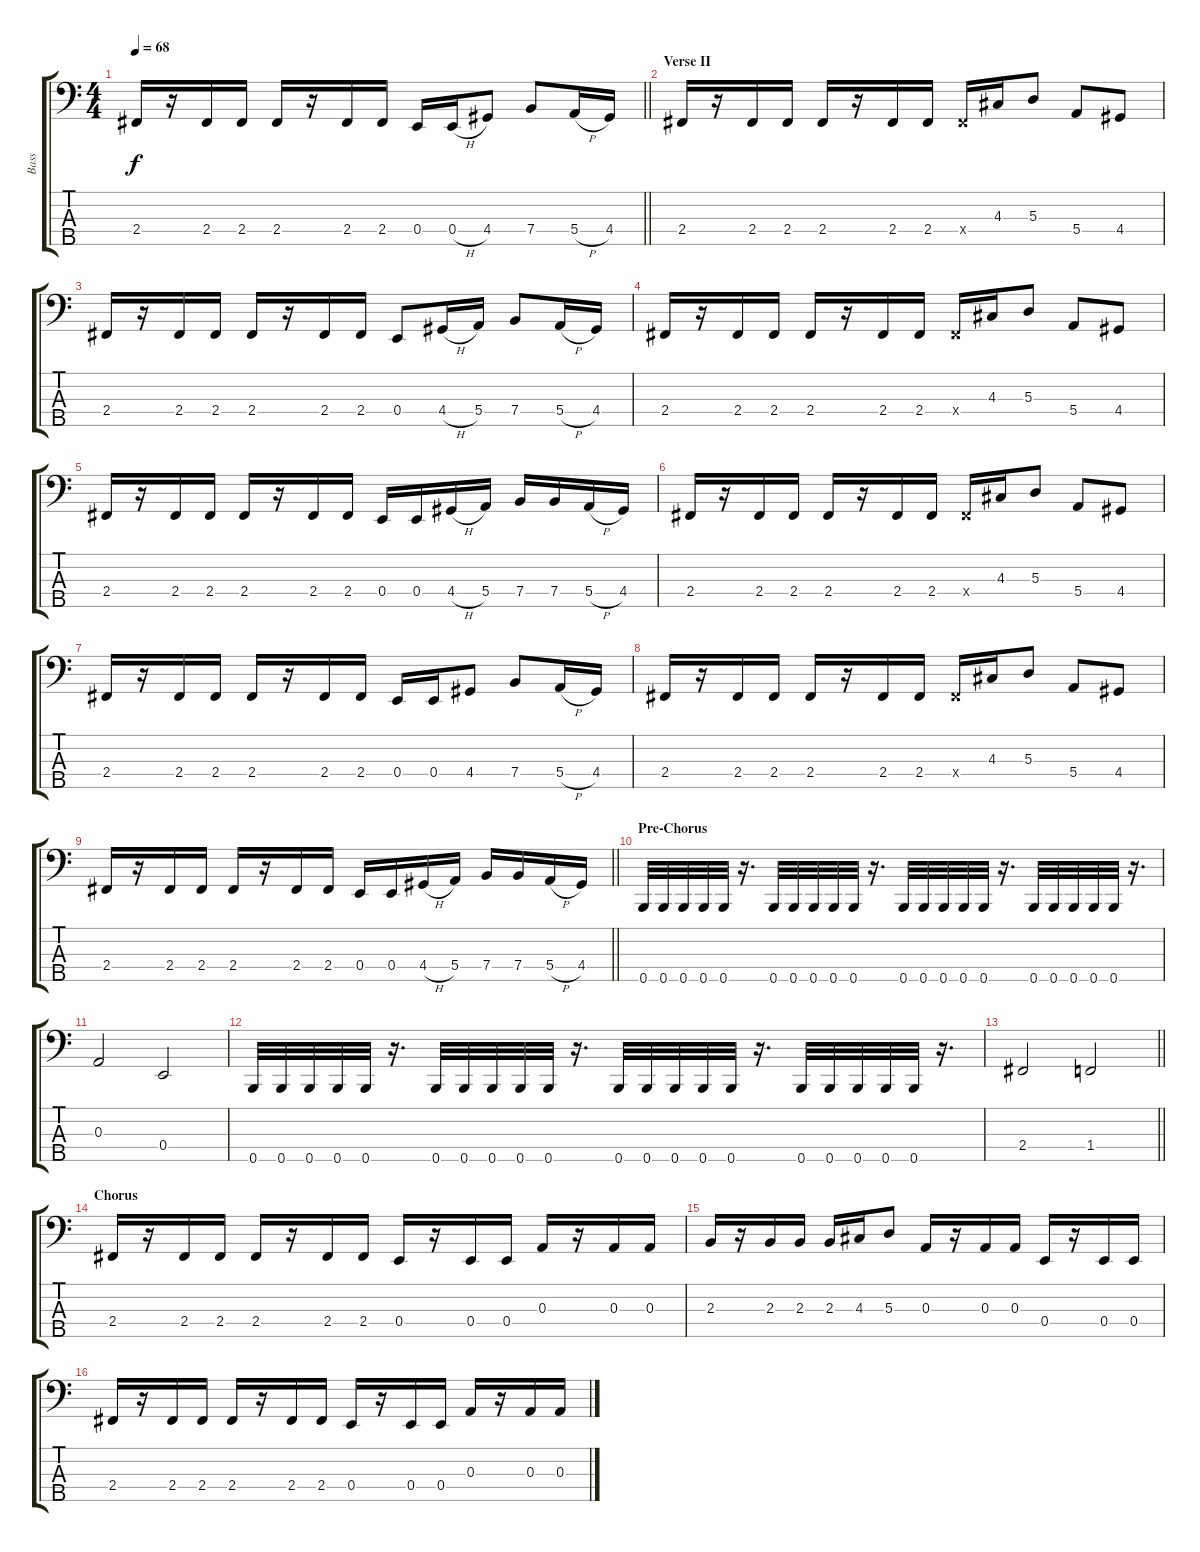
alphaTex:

\track ("Bass" "Bass") {instrument electricbassfinger}
\staff {score tabs}
\tuning (G2 D2 A1 E1 B0) {hide}
\ts (4 4)
\tempo 68
\clef f4
\barLineRight lightlight
\ks c
2.4.16{dy f} r.16 2.4.16 2.4.16 2.4.16 r.16 2.4.16 2.4.16 0.4.16 0.4{h}.16 4.4.8 7.4.8 5.4{h}.16 4.4.16 |
\section ("" "Verse II")
2.4.16 r.16 2.4.16 2.4.16 2.4.16 r.16 2.4.16 2.4.16 2.4{x}.16 4.3.16 5.3.8 5.4.8 4.4.8 |
2.4.16 r.16 2.4.16 2.4.16 2.4.16 r.16 2.4.16 2.4.16 0.4.8 4.4{h}.16 5.4.16 7.4.8 5.4{h}.16 4.4.16 |
2.4.16 r.16 2.4.16 2.4.16 2.4.16 r.16 2.4.16 2.4.16 2.4{x}.16 4.3.16 5.3.8 5.4.8 4.4.8 |
2.4.16 r.16 2.4.16 2.4.16 2.4.16 r.16 2.4.16 2.4.16 0.4.16 0.4.16 4.4{h}.16 5.4.16 7.4.16 7.4.16 5.4{h}.16 4.4.16 |
2.4.16 r.16 2.4.16 2.4.16 2.4.16 r.16 2.4.16 2.4.16 2.4{x}.16 4.3.16 5.3.8 5.4.8 4.4.8 |
2.4.16 r.16 2.4.16 2.4.16 2.4.16 r.16 2.4.16 2.4.16 0.4.16 0.4.16 4.4.8 7.4.8 5.4{h}.16 4.4.16 |
2.4.16 r.16 2.4.16 2.4.16 2.4.16 r.16 2.4.16 2.4.16 2.4{x}.16 4.3.16 5.3.8 5.4.8 4.4.8 |
\barLineRight lightlight
2.4.16 r.16 2.4.16 2.4.16 2.4.16 r.16 2.4.16 2.4.16 0.4.16 0.4.16 4.4{h}.16 5.4.16 7.4.16 7.4.16 5.4{h}.16 4.4.16 |
\section ("" "Pre-Chorus")
0.5.32 0.5.32 0.5.32 0.5.32 0.5.32 r.16{d} 0.5.32 0.5.32 0.5.32 0.5.32 0.5.32 r.16{d} 0.5.32 0.5.32 0.5.32 0.5.32 0.5.32 r.16{d} 0.5.32 0.5.32 0.5.32 0.5.32 0.5.32 r.16{d} |
0.3.2 0.4.2 |
0.5.32 0.5.32 0.5.32 0.5.32 0.5.32 r.16{d} 0.5.32 0.5.32 0.5.32 0.5.32 0.5.32 r.16{d} 0.5.32 0.5.32 0.5.32 0.5.32 0.5.32 r.16{d} 0.5.32 0.5.32 0.5.32 0.5.32 0.5.32 r.16{d} |
\barLineRight lightlight
2.4.2 1.4.2 |
\section ("" "Chorus")
2.4.16 r.16 2.4.16 2.4.16 2.4.16 r.16 2.4.16 2.4.16 0.4.16 r.16 0.4.16 0.4.16 0.3.16 r.16 0.3.16 0.3.16 |
2.3.16 r.16 2.3.16 2.3.16 2.3.16 4.3.16 5.3.8 0.3.16 r.16 0.3.16 0.3.16 0.4.16 r.16 0.4.16 0.4.16 |
2.4.16 r.16 2.4.16 2.4.16 2.4.16 r.16 2.4.16 2.4.16 0.4.16 r.16 0.4.16 0.4.16 0.3.16 r.16 0.3.16 0.3.16
